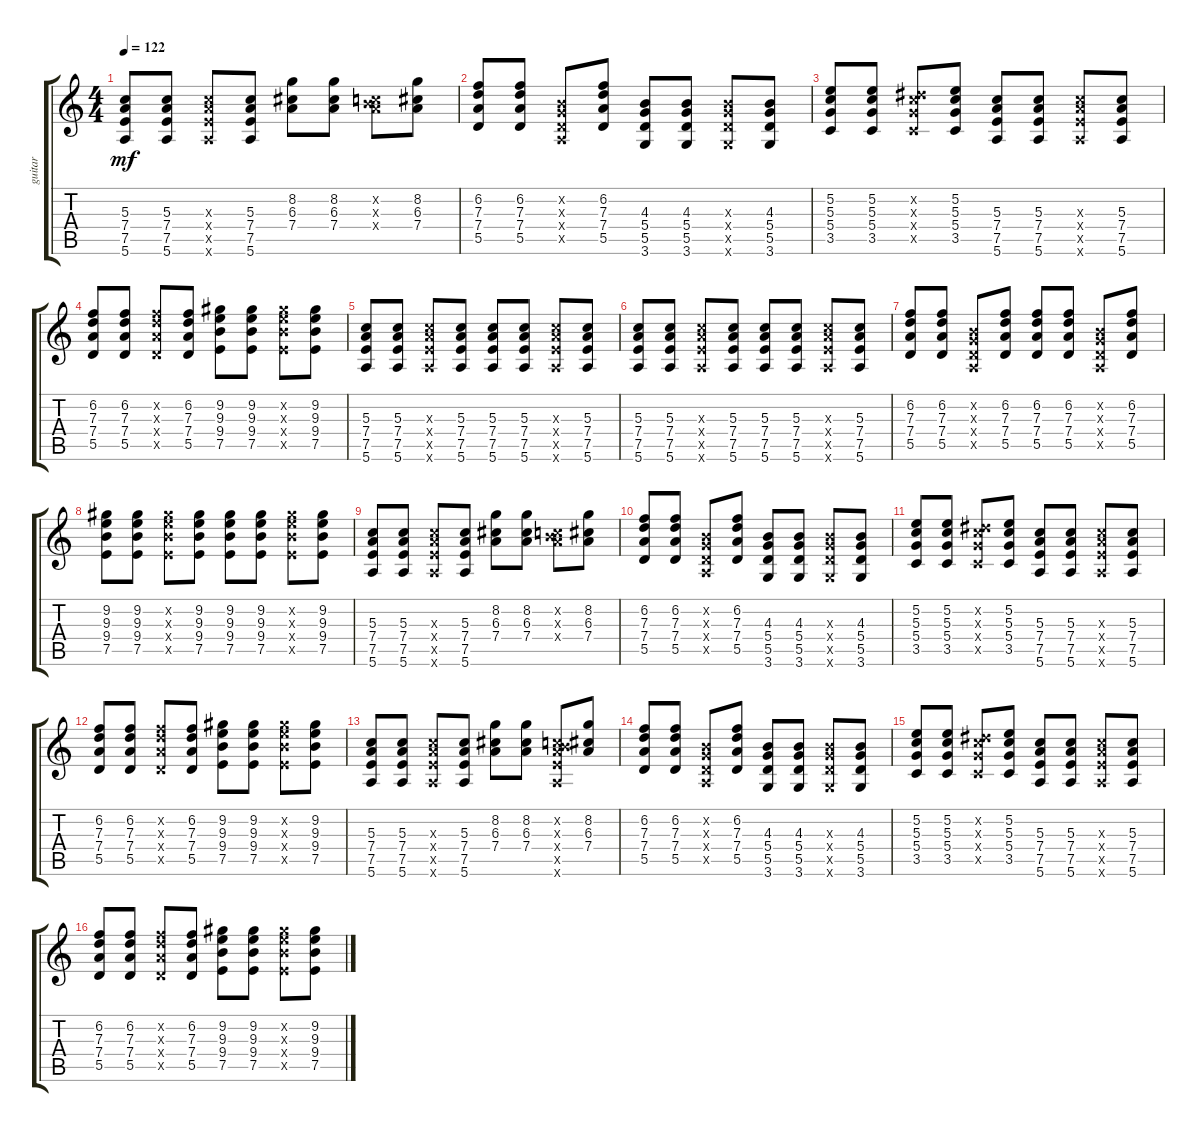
\track ("guitar" "guitar") {instrument acousticguitarsteel}
\staff {score tabs}
\tuning (E4 B3 G3 D3 A2 E2) {hide}
\ts (4 4)
\tempo 122
\clef g2
\ks c
(5.3 7.4 7.5 5.6).8{dy mf} (5.3 7.4 7.5 5.6).8 (5.3{x} 7.4{x} 7.5{x} 5.6{x}).8 (5.3 7.4 7.5 5.6).8 (8.2 6.3 7.4).8 (8.2 6.3 7.4).8 (0.2{x} 5.3{x} 7.4{x}).8 (8.2 6.3 7.4).8 |
(6.2 7.3 7.4 5.5).8 (6.2 7.3 7.4 5.5).8 (0.2{x} 0.3{x} 0.4{x} 0.5{x}).8 (6.2 7.3 7.4 5.5).8 (4.3 5.4 5.5 3.6).8 (4.3 5.4 5.5 3.6).8 (4.3{x} 5.4{x} 5.5{x} 3.6{x}).8 (4.3 5.4 5.5 3.6).8 |
(5.2 5.3 5.4 3.5).8 (5.2 5.3 5.4 3.5).8 (4.2{x} 5.3{x} 5.4{x} 3.5{x}).8 (5.2 5.3 5.4 3.5).8 (5.3 7.4 7.5 5.6).8 (5.3 7.4 7.5 5.6).8 (5.3{x} 7.4{x} 7.5{x} 5.6{x}).8 (5.3 7.4 7.5 5.6).8 |
(6.2 7.3 7.4 5.5).8 (6.2 7.3 7.4 5.5).8 (6.2{x} 7.3{x} 7.4{x} 5.5{x}).8 (6.2 7.3 7.4 5.5).8 (9.2 9.3 9.4 7.5).8 (9.2 9.3 9.4 7.5).8 (9.2{x} 9.3{x} 9.4{x} 7.5{x}).8 (9.2 9.3 9.4 7.5).8 |
(5.3 7.4 7.5 5.6).8 (5.3 7.4 7.5 5.6).8 (5.3{x} 7.4{x} 7.5{x} 5.6{x}).8 (5.3 7.4 7.5 5.6).8 (5.3 7.4 7.5 5.6).8 (5.3 7.4 7.5 5.6).8 (5.3{x} 7.4{x} 7.5{x} 5.6{x}).8 (5.3 7.4 7.5 5.6).8 |
(5.3 7.4 7.5 5.6).8 (5.3 7.4 7.5 5.6).8 (5.3{x} 7.4{x} 7.5{x} 5.6{x}).8 (5.3 7.4 7.5 5.6).8 (5.3 7.4 7.5 5.6).8 (5.3 7.4 7.5 5.6).8 (5.3{x} 7.4{x} 7.5{x} 5.6{x}).8 (5.3 7.4 7.5 5.6).8 |
(6.2 7.3 7.4 5.5).8 (6.2 7.3 7.4 5.5).8 (0.2{x} 0.3{x} 0.4{x} 0.5{x}).8 (6.2 7.3 7.4 5.5).8 (6.2 7.3 7.4 5.5).8 (6.2 7.3 7.4 5.5).8 (0.2{x} 0.3{x} 0.4{x} 0.5{x}).8 (6.2 7.3 7.4 5.5).8 |
(9.2 9.3 9.4 7.5).8 (9.2 9.3 9.4 7.5).8 (9.2{x} 9.3{x} 9.4{x} 7.5{x}).8 (9.2 9.3 9.4 7.5).8 (9.2 9.3 9.4 7.5).8 (9.2 9.3 9.4 7.5).8 (9.2{x} 9.3{x} 9.4{x} 7.5{x}).8 (9.2 9.3 9.4 7.5).8 |
(5.3 7.4 7.5 5.6).8 (5.3 7.4 7.5 5.6).8 (5.3{x} 7.4{x} 7.5{x} 5.6{x}).8 (5.3 7.4 7.5 5.6).8 (8.2 6.3 7.4).8 (8.2 6.3 7.4).8 (0.2{x} 5.3{x} 7.4{x}).8 (8.2 6.3 7.4).8 |
(6.2 7.3 7.4 5.5).8 (6.2 7.3 7.4 5.5).8 (0.2{x} 0.3{x} 0.4{x} 0.5{x}).8 (6.2 7.3 7.4 5.5).8 (4.3 5.4 5.5 3.6).8 (4.3 5.4 5.5 3.6).8 (4.3{x} 5.4{x} 5.5{x} 3.6{x}).8 (4.3 5.4 5.5 3.6).8 |
(5.2 5.3 5.4 3.5).8 (5.2 5.3 5.4 3.5).8 (4.2{x} 5.3{x} 5.4{x} 3.5{x}).8 (5.2 5.3 5.4 3.5).8 (5.3 7.4 7.5 5.6).8 (5.3 7.4 7.5 5.6).8 (5.3{x} 7.4{x} 7.5{x} 5.6{x}).8 (5.3 7.4 7.5 5.6).8 |
(6.2 7.3 7.4 5.5).8 (6.2 7.3 7.4 5.5).8 (6.2{x} 7.3{x} 7.4{x} 5.5{x}).8 (6.2 7.3 7.4 5.5).8 (9.2 9.3 9.4 7.5).8 (9.2 9.3 9.4 7.5).8 (9.2{x} 9.3{x} 9.4{x} 7.5{x}).8 (9.2 9.3 9.4 7.5).8 |
(5.3 7.4 7.5 5.6).8 (5.3 7.4 7.5 5.6).8 (5.3{x} 7.4{x} 7.5{x} 5.6{x}).8 (5.3 7.4 7.5 5.6).8 (8.2 6.3 7.4).8 (8.2 6.3 7.4).8 (0.2{x} 5.3{x} 7.4{x} 7.5{x} 5.6{x}).8 (8.2 6.3 7.4).8 |
(6.2 7.3 7.4 5.5).8 (6.2 7.3 7.4 5.5).8 (0.2{x} 0.3{x} 0.4{x} 0.5{x}).8 (6.2 7.3 7.4 5.5).8 (4.3 5.4 5.5 3.6).8 (4.3 5.4 5.5 3.6).8 (4.3{x} 5.4{x} 5.5{x} 3.6{x}).8 (4.3 5.4 5.5 3.6).8 |
(5.2 5.3 5.4 3.5).8 (5.2 5.3 5.4 3.5).8 (4.2{x} 5.3{x} 5.4{x} 3.5{x}).8 (5.2 5.3 5.4 3.5).8 (5.3 7.4 7.5 5.6).8 (5.3 7.4 7.5 5.6).8 (5.3{x} 7.4{x} 7.5{x} 5.6{x}).8 (5.3 7.4 7.5 5.6).8 |
(6.2 7.3 7.4 5.5).8 (6.2 7.3 7.4 5.5).8 (6.2{x} 7.3{x} 7.4{x} 5.5{x}).8 (6.2 7.3 7.4 5.5).8 (9.2 9.3 9.4 7.5).8 (9.2 9.3 9.4 7.5).8 (9.2{x} 9.3{x} 9.4{x} 7.5{x}).8 (9.2 9.3 9.4 7.5).8
